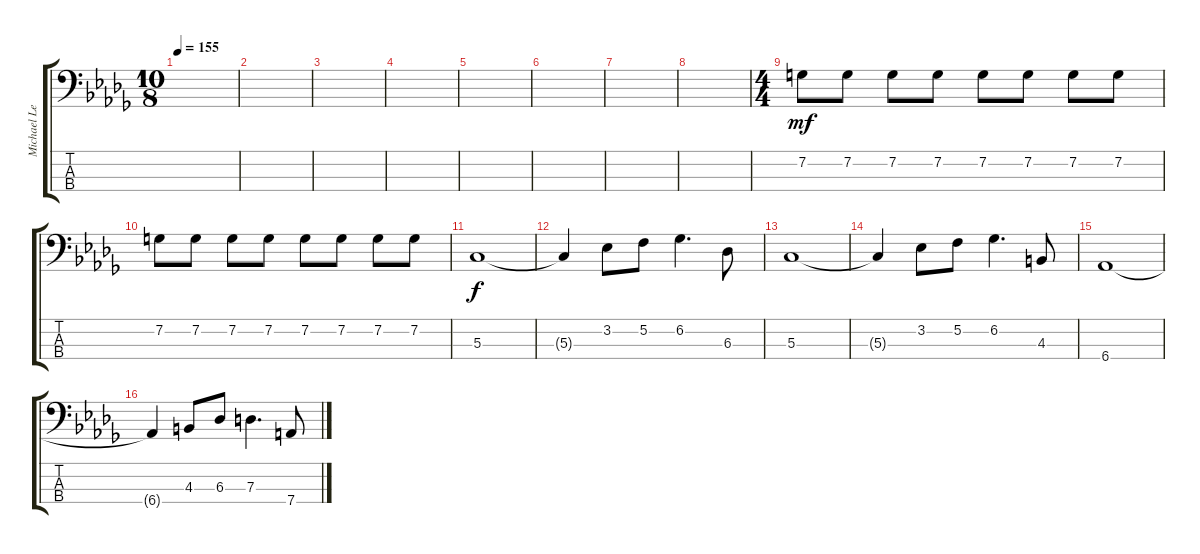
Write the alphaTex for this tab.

\track ("Michael LePond Bass" "Michael Le") {instrument electricbassfinger}
\staff {score tabs}
\tuning (F2 C2 G1 D1) {hide}
\ts (10 8)
\tempo 155
\clef f4
\ks bbminor
|
|
|
|
|
|
|
|
\ts (4 4)
7.2.8{dy mf volume 13} 7.2.8 7.2.8 7.2.8 7.2.8 7.2.8 7.2.8 7.2.8 |
7.2.8 7.2.8 7.2.8 7.2.8 7.2.8 7.2.8 7.2.8 7.2.8 |
5.3.1{dy f} |
5.3{t}.4 3.2.8 5.2.8 6.2.4{d} 6.3.8 |
5.3.1 |
5.3{t}.4 3.2.8 5.2.8 6.2.4{d} 4.3.8 |
6.4.1 |
6.4{t}.4 4.3.8 6.3.8 7.3.4{d} 7.4.8
